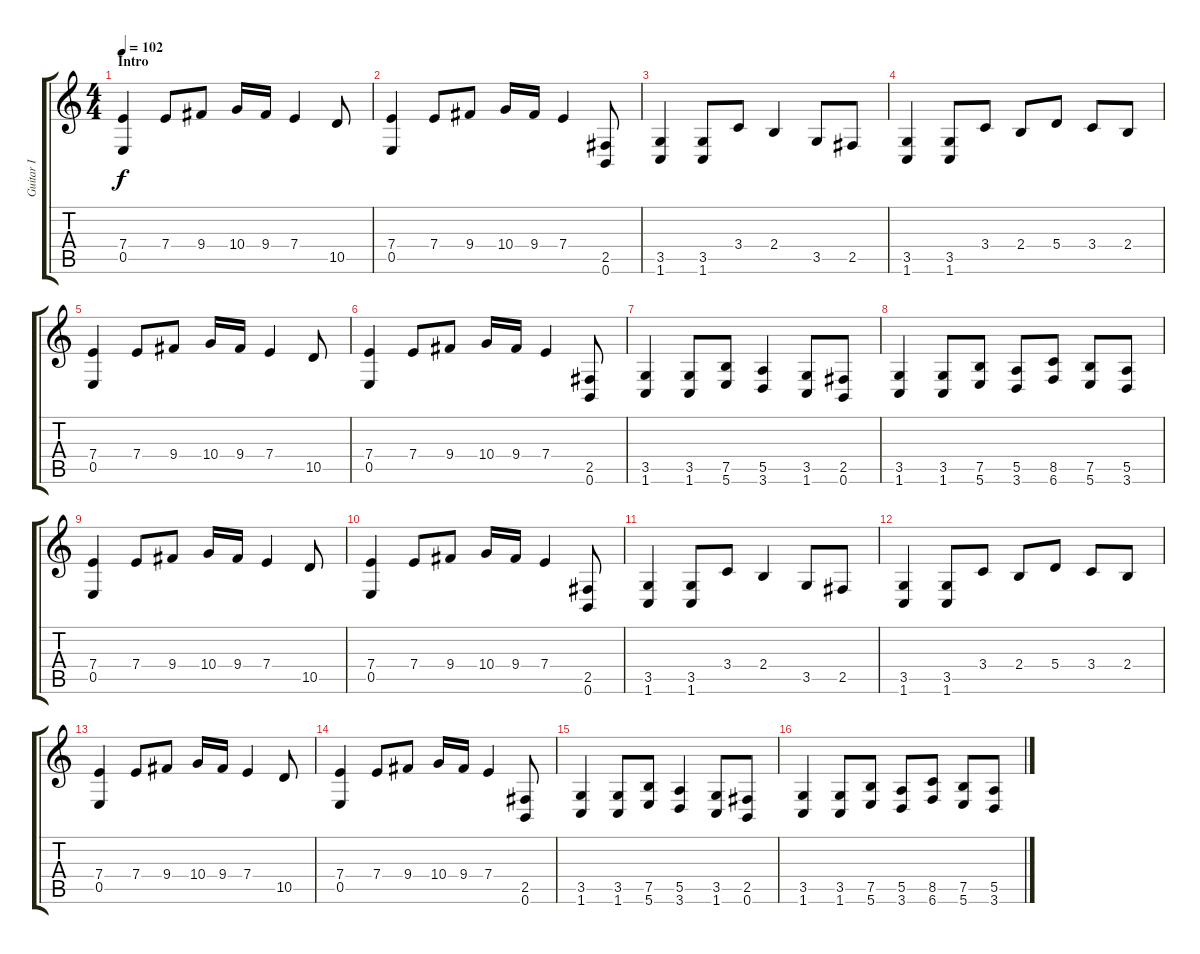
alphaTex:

\track ("Guitar I" "Guitar I") {instrument distortionguitar}
\staff {score tabs}
\tuning (B3 Gb3 D3 A2 E2 B1) {hide}
\ts (4 4)
\section ("" "Intro")
\tempo 102
\clef g2
\ks c
(7.4 0.5).4{dy f instrument distortionguitar} 7.4.8 9.4.8 10.4.16 9.4.16 7.4.4 10.5.8 |
(7.4 0.5).4 7.4.8 9.4.8 10.4.16 9.4.16 7.4.4 (2.5 0.6).8 |
(3.5 1.6).4 (3.5 1.6).8 3.4.8 2.4.4 3.5.8 2.5.8 |
(3.5 1.6).4 (3.5 1.6).8 3.4.8 2.4.8 5.4.8 3.4.8 2.4.8 |
(7.4 0.5).4 7.4.8 9.4.8 10.4.16 9.4.16 7.4.4 10.5.8 |
(7.4 0.5).4 7.4.8 9.4.8 10.4.16 9.4.16 7.4.4 (2.5 0.6).8 |
(3.5 1.6).4 (3.5 1.6).8 (7.5 5.6).8 (5.5 3.6).4 (3.5 1.6).8 (2.5 0.6).8 |
(3.5 1.6).4 (3.5 1.6).8 (7.5 5.6).8 (5.5 3.6).8 (8.5 6.6).8 (7.5 5.6).8 (5.5 3.6).8 |
(7.4 0.5).4 7.4.8 9.4.8 10.4.16 9.4.16 7.4.4 10.5.8 |
(7.4 0.5).4 7.4.8 9.4.8 10.4.16 9.4.16 7.4.4 (2.5 0.6).8 |
(3.5 1.6).4 (3.5 1.6).8 3.4.8 2.4.4 3.5.8 2.5.8 |
(3.5 1.6).4 (3.5 1.6).8 3.4.8 2.4.8 5.4.8 3.4.8 2.4.8 |
(7.4 0.5).4 7.4.8 9.4.8 10.4.16 9.4.16 7.4.4 10.5.8 |
(7.4 0.5).4 7.4.8 9.4.8 10.4.16 9.4.16 7.4.4 (2.5 0.6).8 |
(3.5 1.6).4 (3.5 1.6).8 (7.5 5.6).8 (5.5 3.6).4 (3.5 1.6).8 (2.5 0.6).8 |
(3.5 1.6).4 (3.5 1.6).8 (7.5 5.6).8 (5.5 3.6).8 (8.5 6.6).8 (7.5 5.6).8 (5.5 3.6).8
